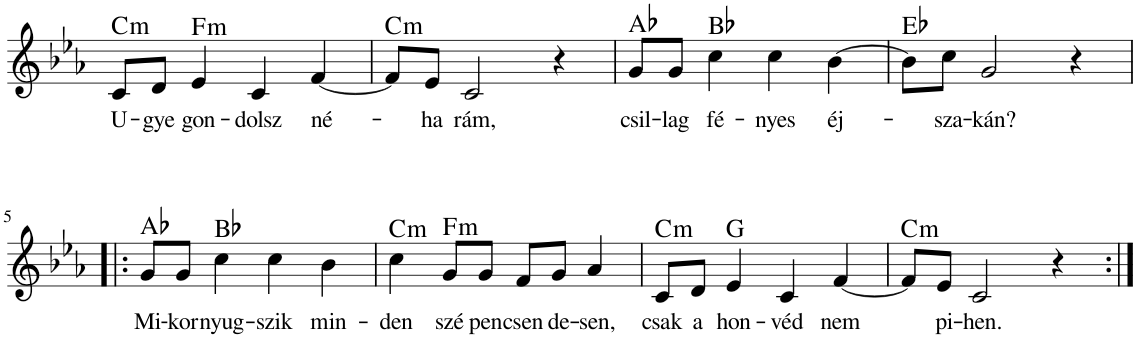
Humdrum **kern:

**kern	**text	**harte
*part1	*part1	*part1
*staff1	*staff1	*
*I"Piano	*	*
*I'Pno	*	*
*clefG2	*	*
*k[b-e-a-]	*	*
=1	=1	=1
!	!LO:LY:b	!LO:H:kt=m
8c/L	U-	C:min
!	!LO:LY:b	!
8d/J	-gye	.
!	!LO:LY:b	!LO:H:kt=m
4e-/	gon-	F:min
!	!LO:LY:b	!
4c/	-dolsz	.
!	!LO:LY:b	!
[4f/	né-	.
=2	=2	=2
!	!	!LO:H:kt=m
8f/L]	.	C:min
!	!LO:LY:b	!
8e-/J	-ha	.
!	!LO:LY:b	!
2c/	rám,	.
4r	.	.
=3	=3	=3
!	!LO:LY:b	!
8g/L	csil-	Ab:maj
!	!LO:LY:b	!
8g/J	-lag	.
!	!LO:LY:b	!
4cc\	fé-	Bb:maj
!	!LO:LY:b	!
4cc\	-nyes	.
!	!LO:LY:b	!
[4b-\	éj-	.
=4	=4	=4
8b-\L]	.	Eb:maj
!	!LO:LY:b	!
8cc\J	-sza-	.
!	!LO:LY:b	!
2g/	-kán?	.
4r	.	.
!!LO:LB:g=z
=5!|:	=5!|:	=5!|:
!	!LO:LY:b	!
8g/L	Mi-	Ab:maj
!	!LO:LY:b	!
8g/J	-kor	.
!	!LO:LY:b	!
4cc\	nyug-	Bb:maj
!	!LO:LY:b	!
4cc\	-szik	.
!	!LO:LY:b	!
4b-\	min-	.
=6	=6	=6
!	!LO:LY:b	!LO:H:kt=m
4cc\	-den	C:min
!	!LO:LY:b	!LO:H:kt=m
8g/L	szé-	F:min
!	!LO:LY:b	!
8g/J	-pen	.
!	!LO:LY:b	!
8f/L	csen-	.
!	!LO:LY:b	!
8g/J	-de-	.
!	!LO:LY:b	!
4a-/	-sen,	.
=7	=7	=7
!	!LO:LY:b	!LO:H:kt=m
8c/L	csak	C:min
!	!LO:LY:b	!
8d/J	a	.
!	!LO:LY:b	!
4e-/	hon-	G:maj
!	!LO:LY:b	!
4c/	-véd	.
!	!LO:LY:b	!
[4f/	nem	.
=8	=8	=8
!	!	!LO:H:kt=m
8f/L]	.	C:min
!	!LO:LY:b	!
8e-/J	pi-	.
!	!LO:LY:b	!
2c/	-hen.	.
4r	.	.
=:|!	=:|!	=:|!
*-	*-	*-
